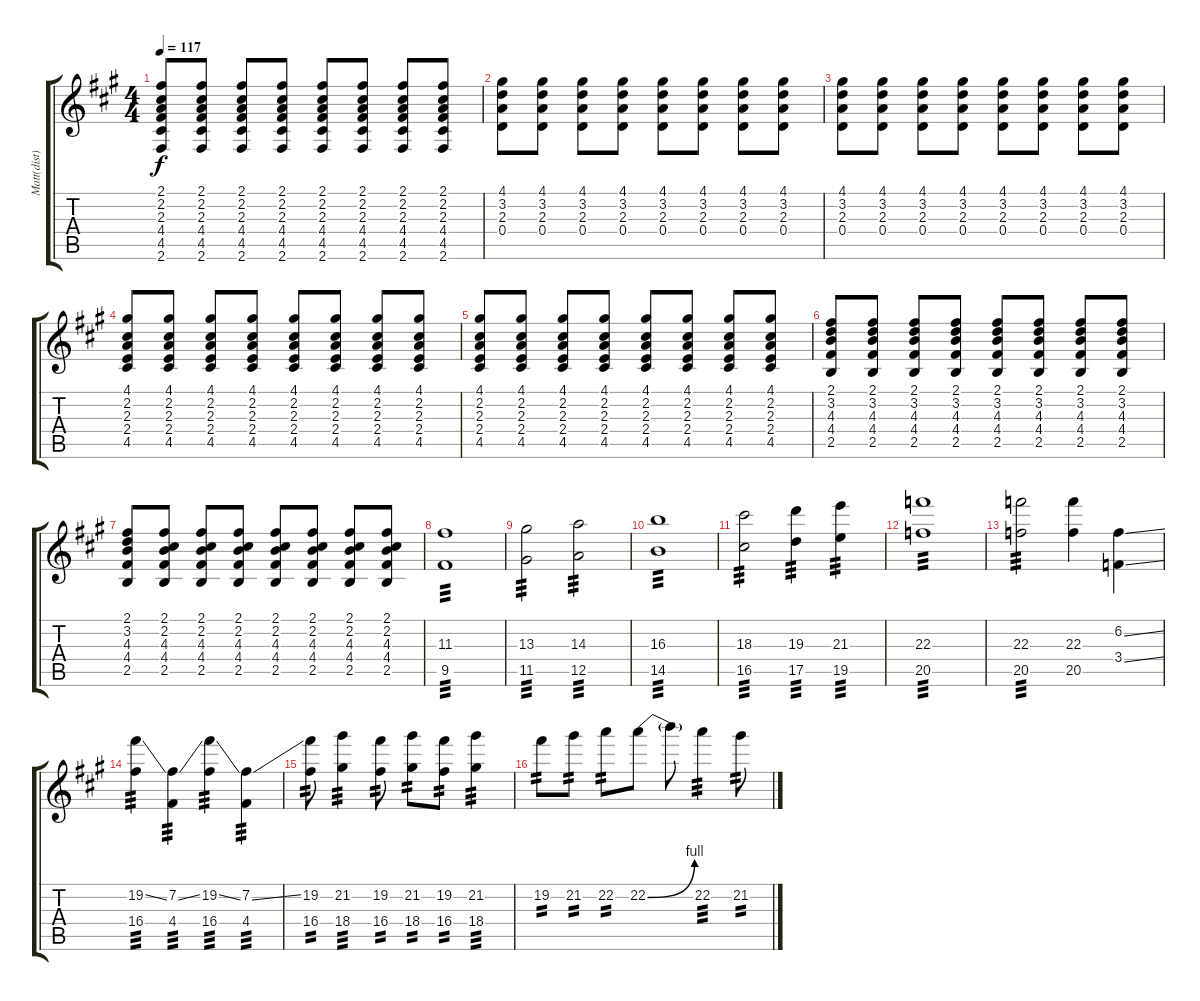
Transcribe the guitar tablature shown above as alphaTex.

\track ("Matt(dist)" "Matt(dist)") {instrument overdrivenguitar}
\staff {score tabs}
\tuning (E4 B3 G3 D3 A2 E2) {hide}
\ts (4 4)
\tempo 117
\clef g2
\ks a
(2.1 2.2 2.3 4.4 4.5 2.6).8{dy f} (2.1 2.2 2.3 4.4 4.5 2.6).8 (2.1 2.2 2.3 4.4 4.5 2.6).8 (2.1 2.2 2.3 4.4 4.5 2.6).8 (2.1 2.2 2.3 4.4 4.5 2.6).8 (2.1 2.2 2.3 4.4 4.5 2.6).8 (2.1 2.2 2.3 4.4 4.5 2.6).8 (2.1 2.2 2.3 4.4 4.5 2.6).8 |
(4.1 3.2 2.3 0.4).8 (4.1 3.2 2.3 0.4).8 (4.1 3.2 2.3 0.4).8 (4.1 3.2 2.3 0.4).8 (4.1 3.2 2.3 0.4).8 (4.1 3.2 2.3 0.4).8 (4.1 3.2 2.3 0.4).8 (4.1 3.2 2.3 0.4).8 |
(4.1 3.2 2.3 0.4).8 (4.1 3.2 2.3 0.4).8 (4.1 3.2 2.3 0.4).8 (4.1 3.2 2.3 0.4).8 (4.1 3.2 2.3 0.4).8 (4.1 3.2 2.3 0.4).8 (4.1 3.2 2.3 0.4).8 (4.1 3.2 2.3 0.4).8 |
(4.1 2.2 2.3 2.4 4.5).8 (4.1 2.2 2.3 2.4 4.5).8 (4.1 2.2 2.3 2.4 4.5).8 (4.1 2.2 2.3 2.4 4.5).8 (4.1 2.2 2.3 2.4 4.5).8 (4.1 2.2 2.3 2.4 4.5).8 (4.1 2.2 2.3 2.4 4.5).8 (4.1 2.2 2.3 2.4 4.5).8 |
(4.1 2.2 2.3 2.4 4.5).8 (4.1 2.2 2.3 2.4 4.5).8 (4.1 2.2 2.3 2.4 4.5).8 (4.1 2.2 2.3 2.4 4.5).8 (4.1 2.2 2.3 2.4 4.5).8 (4.1 2.2 2.3 2.4 4.5).8 (4.1 2.2 2.3 2.4 4.5).8 (4.1 2.2 2.3 2.4 4.5).8 |
(2.1 3.2 4.3 4.4 2.5).8 (2.1 3.2 4.3 4.4 2.5).8 (2.1 3.2 4.3 4.4 2.5).8 (2.1 3.2 4.3 4.4 2.5).8 (2.1 3.2 4.3 4.4 2.5).8 (2.1 3.2 4.3 4.4 2.5).8 (2.1 3.2 4.3 4.4 2.5).8 (2.1 3.2 4.3 4.4 2.5).8 |
(2.1 3.2 4.3 4.4 2.5).8 (2.1 2.2 4.3 4.4 2.5).8 (2.1 2.2 4.3 4.4 2.5).8 (2.1 2.2 4.3 4.4 2.5).8 (2.1 2.2 4.3 4.4 2.5).8 (2.1 2.2 4.3 4.4 2.5).8 (2.1 2.2 4.3 4.4 2.5).8 (2.1 2.2 4.3 4.4 2.5).8 |
(11.3 9.5).1{tp 3} |
(13.3 11.5).2{tp 3} (14.3 12.5).2{tp 3} |
(16.3 14.5).1{tp 3} |
(18.3 16.5).2{tp 3} (19.3 17.5).4{tp 3} (21.3 19.5).4{tp 3} |
(22.3 20.5).1{tp 3} |
(22.3 20.5).2{tp 3} (22.3 20.5).4 (6.2{ss} 3.4{ss}).4 |
(19.2{ss} 16.4).4{tp 3} (7.2{ss} 4.4).4{tp 3} (19.2{ss} 16.4).4{tp 3} (7.2{ss} 4.4).4{tp 3} |
(19.2 16.4).8{tp 2} (21.2 18.4).4{tp 3} (19.2 16.4).8{tp 2} (21.2 18.4).8{tp 2} (19.2 16.4).8{tp 2} (21.2 18.4).4{tp 3} |
19.2.8{tp 2} 21.2.8{tp 2} 22.2.8{tp 2} 22.2{be (bend 0 0 60 4)}.8 22.2{t}.8 22.2.4{tp 3} 21.2.8{tp 2}
